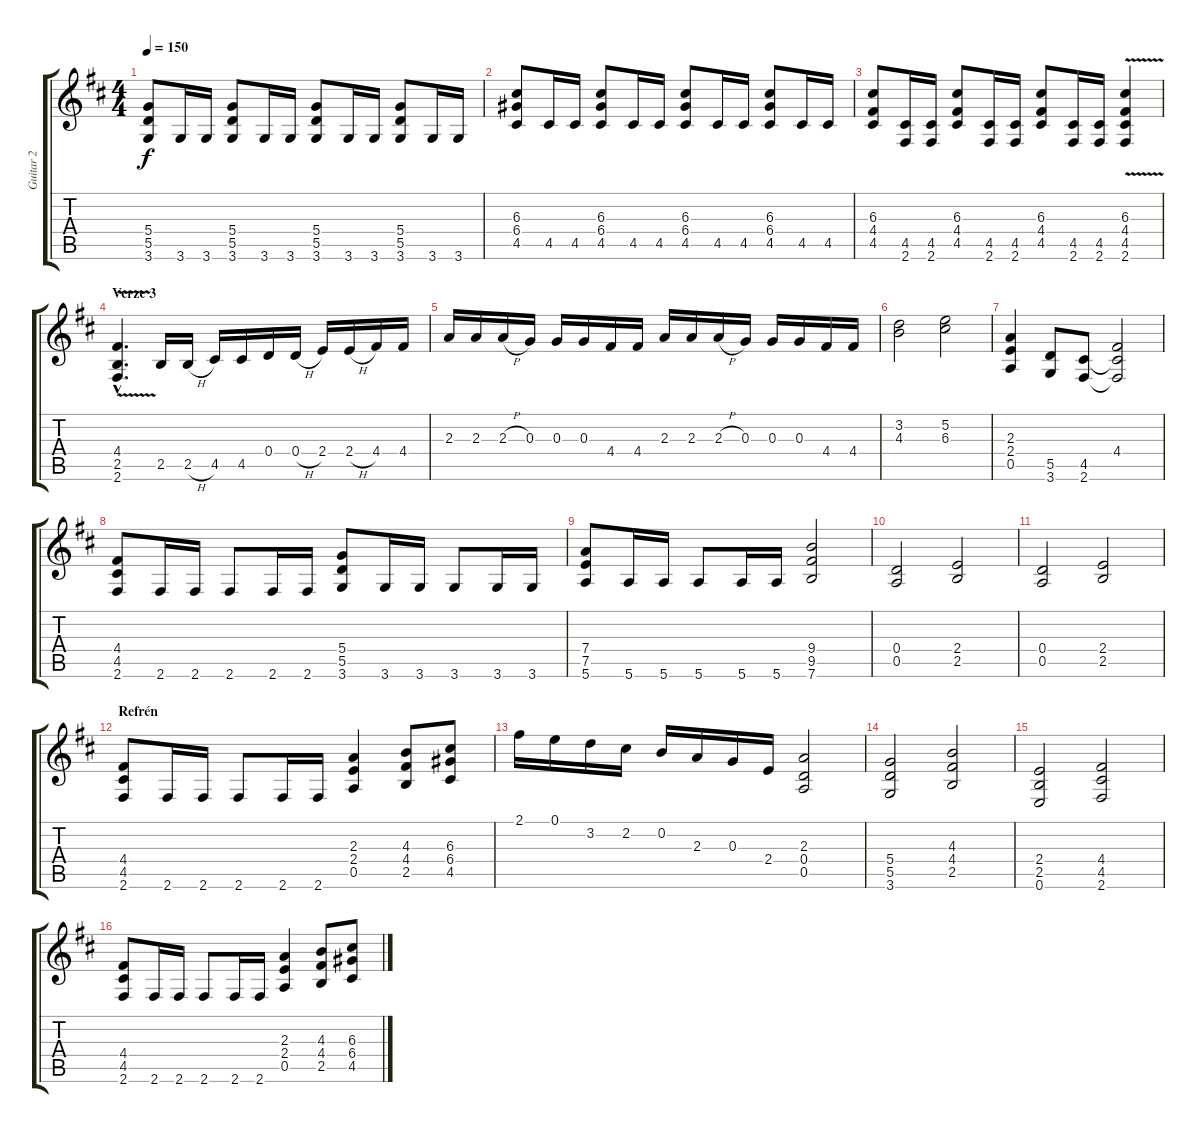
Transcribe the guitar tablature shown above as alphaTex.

\track ("Guitar 2" "Guitar 2") {instrument distortionguitar}
\staff {score tabs}
\tuning (E4 B3 G3 D3 A2 E2) {hide}
\ts (4 4)
\tempo 150
\clef g2
\ks d
(5.4 5.5 3.6).8{dy f} 3.6.16 3.6.16 (5.4 5.5 3.6).8 3.6.16 3.6.16 (5.4 5.5 3.6).8 3.6.16 3.6.16 (5.4 5.5 3.6).8 3.6.16 3.6.16 |
(6.3 6.4 4.5).8 4.5.16 4.5.16 (6.3 6.4 4.5).8 4.5.16 4.5.16 (6.3 6.4 4.5).8 4.5.16 4.5.16 (6.3 6.4 4.5).8 4.5.16 4.5.16 |
(6.3 4.4 4.5).8 (4.5 2.6).16 (4.5 2.6).16 (6.3 4.4 4.5).8 (4.5 2.6).16 (4.5 2.6).16 (6.3 4.4 4.5).8 (4.5 2.6).16 (4.5 2.6).16 (6.3 4.4 4.5{v} 2.6).4 |
\section ("" "Verze 3")
(4.4{hac} 2.5{v hac} 2.6{hac}).4{d} 2.5.16 2.5{h}.16 4.5.16 4.5.16 0.4.16 0.4{h}.16 2.4.16 2.4{h}.16 4.4.16 4.4.16 |
2.3.16 2.3.16 2.3{h}.16 0.3.16 0.3.16 0.3.16 4.4.16 4.4.16 2.3.16 2.3.16 2.3{h}.16 0.3.16 0.3.16 0.3.16 4.4.16 4.4.16 |
(3.2 4.3).2 (5.2 6.3).2 |
(2.3 2.4 0.5).4 (5.5 3.6).8 (4.5 2.6).8 (4.4 4.5{t} 2.6{t}).2 |
(4.4 4.5 2.6).8 2.6.16 2.6.16 2.6.8 2.6.16 2.6.16 (5.4 5.5 3.6).8 3.6.16 3.6.16 3.6.8 3.6.16 3.6.16 |
(7.4 7.5 5.6).8 5.6.16 5.6.16 5.6.8 5.6.16 5.6.16 (9.4 9.5 7.6).2 |
(0.4 0.5).2 (2.4 2.5).2 |
(0.4 0.5).2 (2.4 2.5).2 |
\section ("" "Refrén")
(4.4 4.5 2.6).8 2.6.16 2.6.16 2.6.8 2.6.16 2.6.16 (2.3 2.4 0.5).4 (4.3 4.4 2.5).8 (6.3 6.4 4.5).8 |
2.1.16 0.1.16 3.2.16 2.2.16 0.2.16 2.3.16 0.3.16 2.4.16 (2.3 0.4 0.5).2 |
(5.4 5.5 3.6).2 (4.3 4.4 2.5).2 |
(2.4 2.5 0.6).2 (4.4 4.5 2.6).2 |
(4.4 4.5 2.6).8 2.6.16 2.6.16 2.6.8 2.6.16 2.6.16 (2.3 2.4 0.5).4 (4.3 4.4 2.5).8 (6.3 6.4 4.5).8
